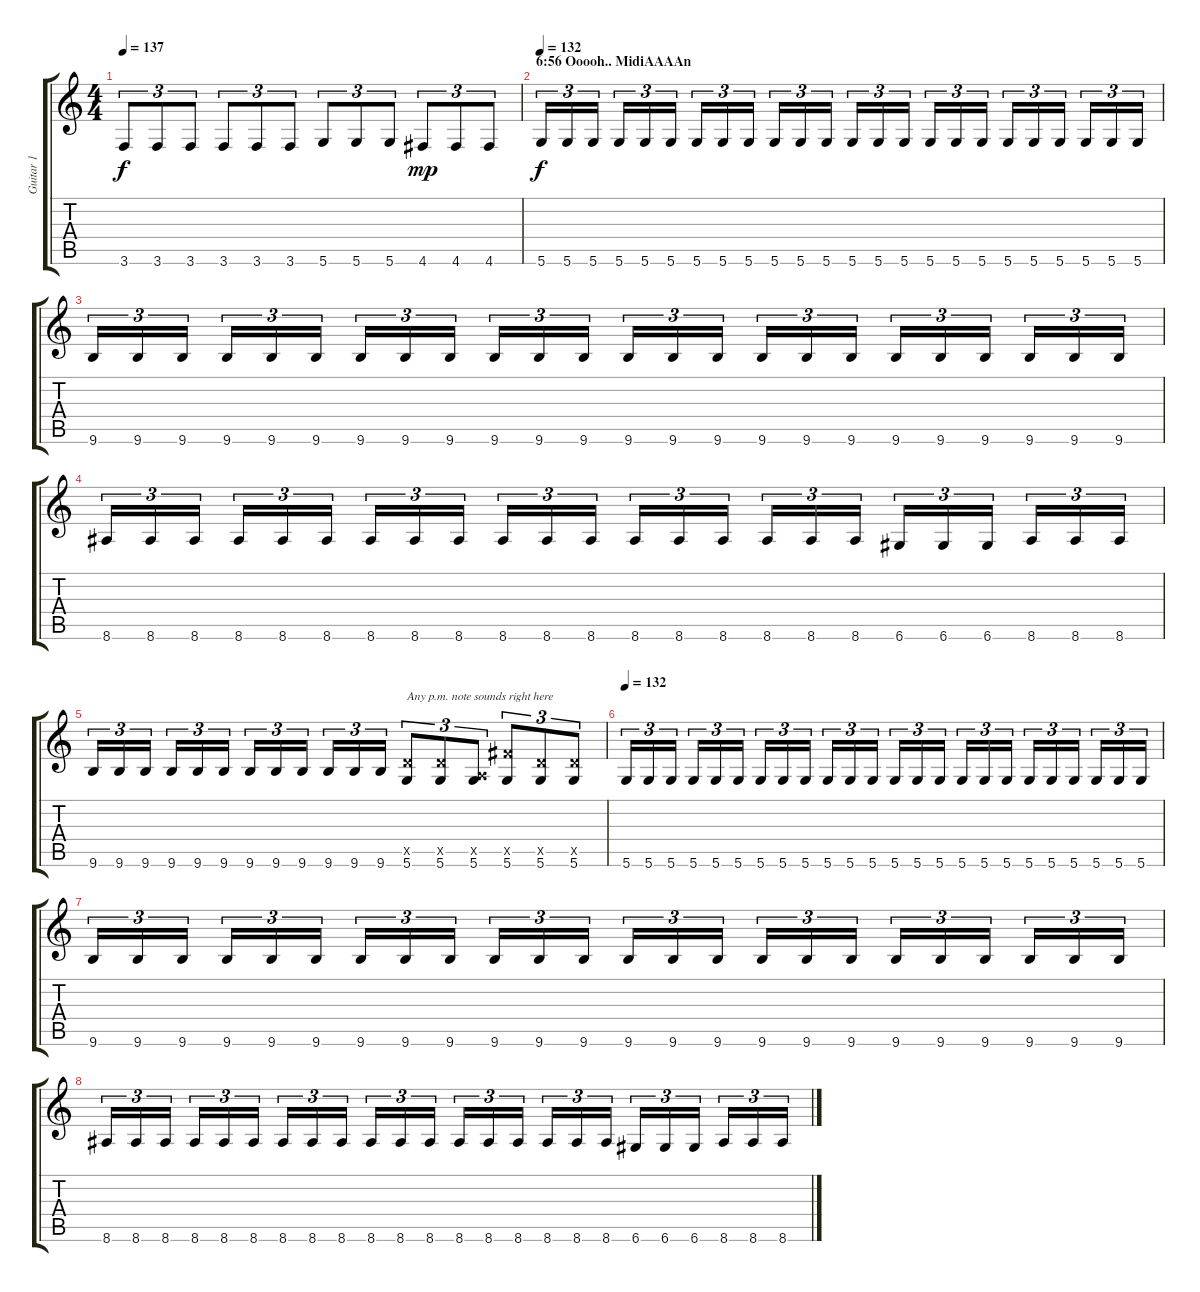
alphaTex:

\track ("Guitar 1" "Guitar 1") {instrument distortionguitar}
\staff {score tabs}
\tuning (E4 B3 G3 D3 A2 D2) {hide}
\ts (4 4)
\tempo 137
\clef g2
\ks c
3.6.8{tu (3 2) dy f} 3.6.8{tu (3 2)} 3.6.8{tu (3 2)} 3.6.8{tu (3 2)} 3.6.8{tu (3 2)} 3.6.8{tu (3 2)} 5.6.8{tu (3 2)} 5.6.8{tu (3 2)} 5.6.8{tu (3 2)} 4.6.8{tu (3 2) dy mp} 4.6.8{tu (3 2)} 4.6.8{tu (3 2)} |
\section ("" "6:56 Ooooh.. MidiAAAAn")
\tempo 132
5.6.16{tu (3 2) dy f} 5.6.16{tu (3 2)} 5.6.16{tu (3 2)} 5.6.16{tu (3 2)} 5.6.16{tu (3 2)} 5.6.16{tu (3 2)} 5.6.16{tu (3 2)} 5.6.16{tu (3 2)} 5.6.16{tu (3 2)} 5.6.16{tu (3 2)} 5.6.16{tu (3 2)} 5.6.16{tu (3 2)} 5.6.16{tu (3 2)} 5.6.16{tu (3 2)} 5.6.16{tu (3 2)} 5.6.16{tu (3 2)} 5.6.16{tu (3 2)} 5.6.16{tu (3 2)} 5.6.16{tu (3 2)} 5.6.16{tu (3 2)} 5.6.16{tu (3 2)} 5.6.16{tu (3 2)} 5.6.16{tu (3 2)} 5.6.16{tu (3 2)} |
9.6.16{tu (3 2)} 9.6.16{tu (3 2)} 9.6.16{tu (3 2)} 9.6.16{tu (3 2)} 9.6.16{tu (3 2)} 9.6.16{tu (3 2)} 9.6.16{tu (3 2)} 9.6.16{tu (3 2)} 9.6.16{tu (3 2)} 9.6.16{tu (3 2)} 9.6.16{tu (3 2)} 9.6.16{tu (3 2)} 9.6.16{tu (3 2)} 9.6.16{tu (3 2)} 9.6.16{tu (3 2)} 9.6.16{tu (3 2)} 9.6.16{tu (3 2)} 9.6.16{tu (3 2)} 9.6.16{tu (3 2)} 9.6.16{tu (3 2)} 9.6.16{tu (3 2)} 9.6.16{tu (3 2)} 9.6.16{tu (3 2)} 9.6.16{tu (3 2)} |
8.6.16{tu (3 2)} 8.6.16{tu (3 2)} 8.6.16{tu (3 2)} 8.6.16{tu (3 2)} 8.6.16{tu (3 2)} 8.6.16{tu (3 2)} 8.6.16{tu (3 2)} 8.6.16{tu (3 2)} 8.6.16{tu (3 2)} 8.6.16{tu (3 2)} 8.6.16{tu (3 2)} 8.6.16{tu (3 2)} 8.6.16{tu (3 2)} 8.6.16{tu (3 2)} 8.6.16{tu (3 2)} 8.6.16{tu (3 2)} 8.6.16{tu (3 2)} 8.6.16{tu (3 2)} 6.6.16{tu (3 2)} 6.6.16{tu (3 2)} 6.6.16{tu (3 2)} 8.6.16{tu (3 2)} 8.6.16{tu (3 2)} 8.6.16{tu (3 2)} |
9.6.16{tu (3 2)} 9.6.16{tu (3 2)} 9.6.16{tu (3 2)} 9.6.16{tu (3 2)} 9.6.16{tu (3 2)} 9.6.16{tu (3 2)} 9.6.16{tu (3 2)} 9.6.16{tu (3 2)} 9.6.16{tu (3 2)} 9.6.16{tu (3 2)} 9.6.16{tu (3 2)} 9.6.16{tu (3 2)} (5.5{x} 5.6).8{tu (3 2) txt "Any p.m. note sounds right here"} (5.5{x} 5.6).8{tu (3 2)} (0.5{x} 5.6).8{tu (3 2)} (9.5{x} 5.6).8{tu (3 2)} (5.5{x} 5.6).8{tu (3 2)} (5.5{x} 5.6).8{tu (3 2)} |
\tempo 132
5.6.16{tu (3 2)} 5.6.16{tu (3 2)} 5.6.16{tu (3 2)} 5.6.16{tu (3 2)} 5.6.16{tu (3 2)} 5.6.16{tu (3 2)} 5.6.16{tu (3 2)} 5.6.16{tu (3 2)} 5.6.16{tu (3 2)} 5.6.16{tu (3 2)} 5.6.16{tu (3 2)} 5.6.16{tu (3 2)} 5.6.16{tu (3 2)} 5.6.16{tu (3 2)} 5.6.16{tu (3 2)} 5.6.16{tu (3 2)} 5.6.16{tu (3 2)} 5.6.16{tu (3 2)} 5.6.16{tu (3 2)} 5.6.16{tu (3 2)} 5.6.16{tu (3 2)} 5.6.16{tu (3 2)} 5.6.16{tu (3 2)} 5.6.16{tu (3 2)} |
9.6.16{tu (3 2)} 9.6.16{tu (3 2)} 9.6.16{tu (3 2)} 9.6.16{tu (3 2)} 9.6.16{tu (3 2)} 9.6.16{tu (3 2)} 9.6.16{tu (3 2)} 9.6.16{tu (3 2)} 9.6.16{tu (3 2)} 9.6.16{tu (3 2)} 9.6.16{tu (3 2)} 9.6.16{tu (3 2)} 9.6.16{tu (3 2)} 9.6.16{tu (3 2)} 9.6.16{tu (3 2)} 9.6.16{tu (3 2)} 9.6.16{tu (3 2)} 9.6.16{tu (3 2)} 9.6.16{tu (3 2)} 9.6.16{tu (3 2)} 9.6.16{tu (3 2)} 9.6.16{tu (3 2)} 9.6.16{tu (3 2)} 9.6.16{tu (3 2)} |
8.6.16{tu (3 2)} 8.6.16{tu (3 2)} 8.6.16{tu (3 2)} 8.6.16{tu (3 2)} 8.6.16{tu (3 2)} 8.6.16{tu (3 2)} 8.6.16{tu (3 2)} 8.6.16{tu (3 2)} 8.6.16{tu (3 2)} 8.6.16{tu (3 2)} 8.6.16{tu (3 2)} 8.6.16{tu (3 2)} 8.6.16{tu (3 2)} 8.6.16{tu (3 2)} 8.6.16{tu (3 2)} 8.6.16{tu (3 2)} 8.6.16{tu (3 2)} 8.6.16{tu (3 2)} 6.6.16{tu (3 2)} 6.6.16{tu (3 2)} 6.6.16{tu (3 2)} 8.6.16{tu (3 2)} 8.6.16{tu (3 2)} 8.6.16{tu (3 2)}
